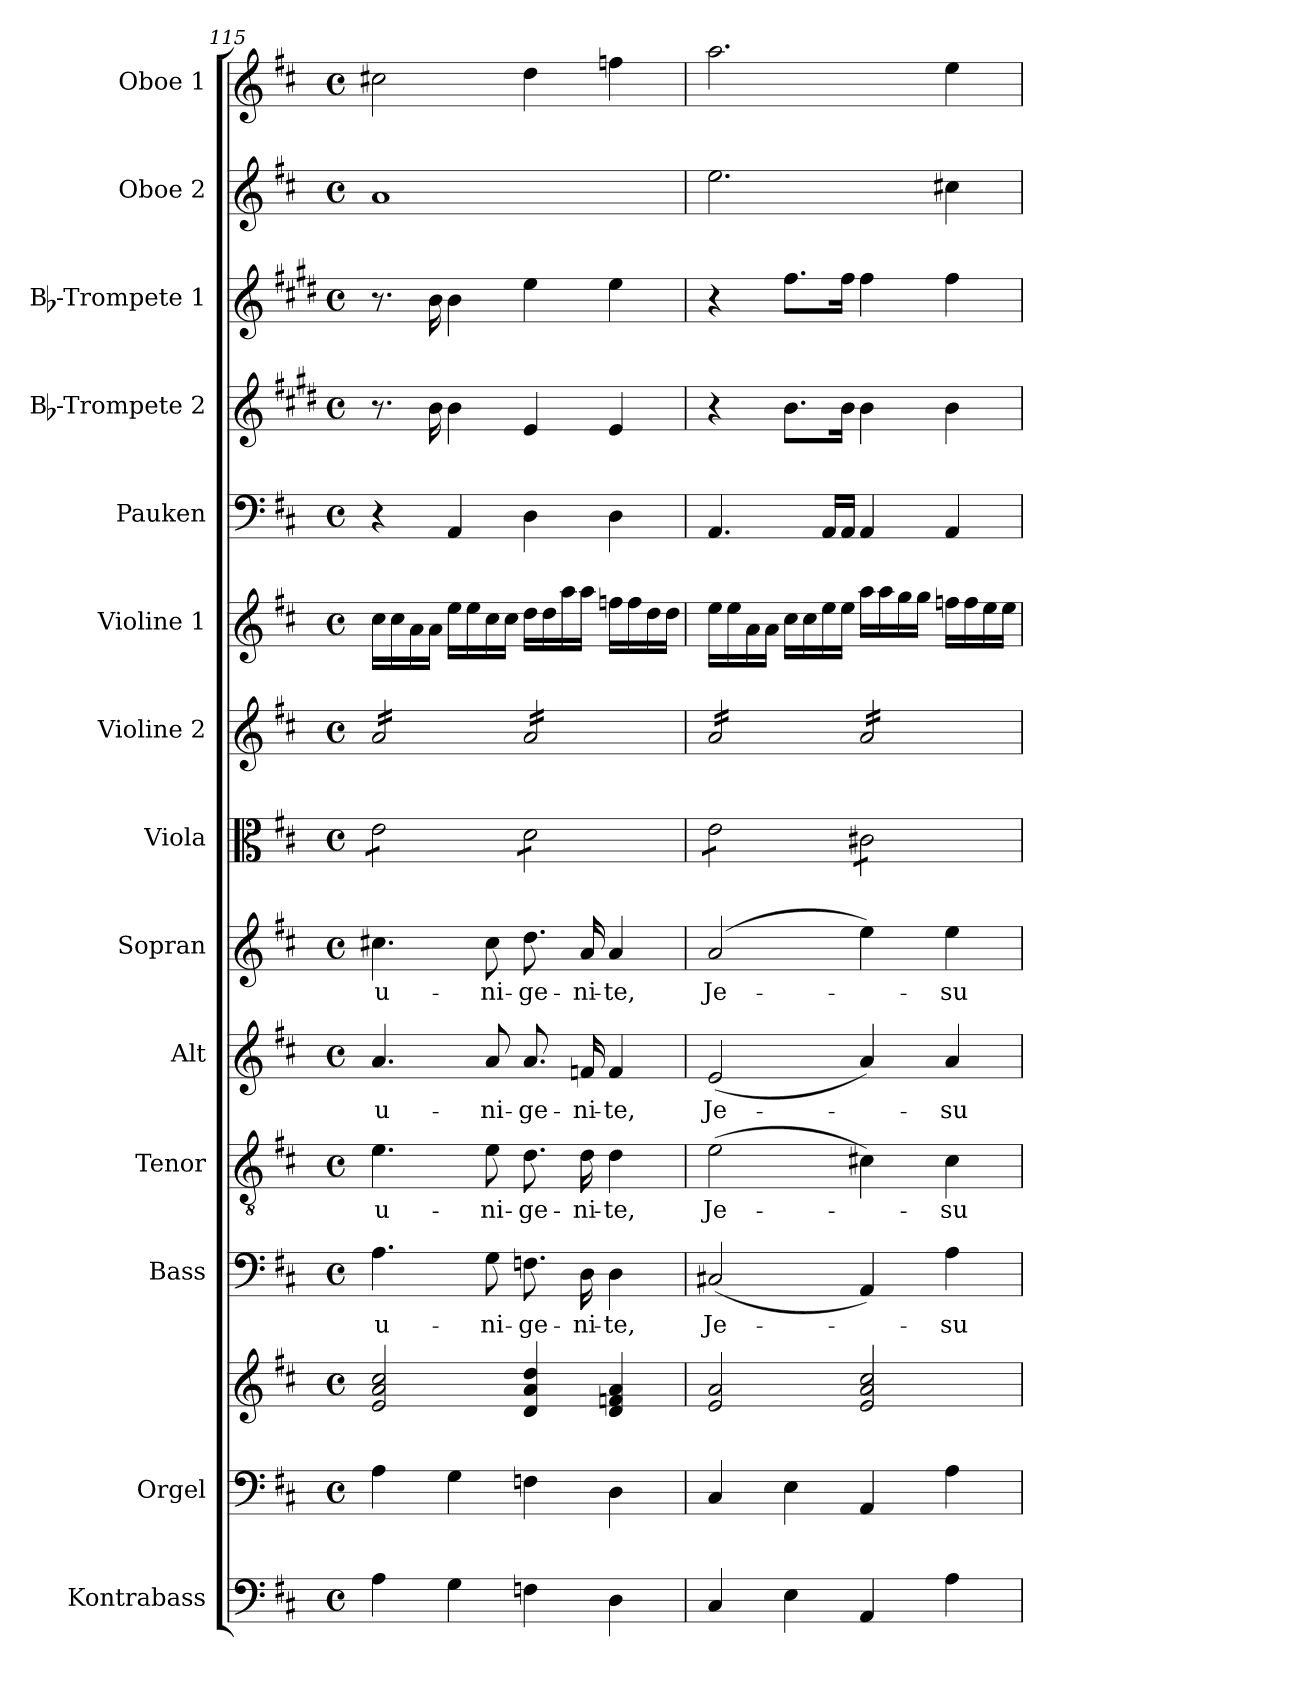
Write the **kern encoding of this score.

**kern	**kern	**kern	**kern	**text	**kern	**text	**kern	**text	**kern	**text	**kern	**kern	**kern	**kern	**kern	**kern	**kern	**kern
*part14	*part13	*part13	*part12	*part12	*part11	*part11	*part10	*part10	*part9	*part9	*part8	*part7	*part6	*part5	*part4	*part3	*part2	*part1
*staff15	*staff14	*staff13	*staff12	*staff12	*staff11	*staff11	*staff10	*staff10	*staff9	*staff9	*staff8	*staff7	*staff6	*staff5	*staff4	*staff3	*staff2	*staff1
*I"Kontrabass	*I"Orgel	*	*I"Bass	*	*I"Tenor	*	*I"Alt	*	*I"Sopran	*	*I"Viola	*I"Violine 2	*I"Violine 1	*I"Pauken	*I"Bb-Trompete 2	*I"Bb-Trompete 1	*I"Oboe 2	*I"Oboe 1
*I'Kb.	*I'Org.	*	*I'B.	*	*I'T.	*	*I'A.	*	*I'S.	*	*I'Vla.	*I'Vl. 2	*I'Vl. 1	*I'Pk.	*I'Bb Trp. 2	*I'Bb Trp. 1	*I'Ob. 2	*I'Ob. 1
*clefF4	*clefF4	*clefG2	*clefF4	*	*clefGv2	*	*clefG2	*	*clefG2	*	*clefC3	*clefG2	*clefG2	*clefF4	*clefG2	*clefG2	*clefG2	*clefG2
*ITrd7c12	*	*	*	*	*	*	*	*	*	*	*	*	*	*	*ITrd1c2	*ITrd1c2	*	*
*k[f#c#]	*k[f#c#]	*k[f#c#]	*k[f#c#]	*	*k[f#c#]	*	*k[f#c#]	*	*k[f#c#]	*	*k[f#c#]	*k[f#c#]	*k[f#c#]	*k[f#c#]	*k[f#c#]	*k[f#c#]	*k[f#c#]	*k[f#c#]
*D:	*D:	*D:	*D:	*	*D:	*	*D:	*	*D:	*	*D:	*D:	*D:	*D:	*D:	*D:	*D:	*D:
*M4/4	*M4/4	*M4/4	*M4/4	*	*M4/4	*	*M4/4	*	*M4/4	*	*M4/4	*M4/4	*M4/4	*M4/4	*M4/4	*M4/4	*M4/4	*M4/4
*met(c)	*met(c)	*met(c)	*met(c)	*	*met(c)	*	*met(c)	*	*met(c)	*	*met(c)	*met(c)	*met(c)	*met(c)	*met(c)	*met(c)	*met(c)	*met(c)
=115	=115	=115	=115	=115	=115	=115	=115	=115	=115	=115	=115	=115	=115	=115	=115	=115	=115	=115
!	!	!	!	!LO:LY:b	!	!LO:LY:b	!	!LO:LY:b	!	!LO:LY:b	!	!	!	!	!	!	!	!
*	*	*	*	*	*	*	*	*	*	*	*tremolo	*	*	*	*	*	*	*
*	*	*	*	*	*	*	*	*	*	*	*	*tremolo	*	*	*	*	*	*
4AA\	4A\	2e/ 2a/ 2cc#/	4.A\	u-	4.e\	u-	4.a/	u-	4.cc#X\	u-	8e\L	16a/LL	16cc#\LL	4r	8.r	8.r	1a	2cc#X\
.	.	.	.	.	.	.	.	.	.	.	.	16a/	16cc#\	.	.	.	.	.
.	.	.	.	.	.	.	.	.	.	.	8e\	16a/	16a\	.	.	.	.	.
.	.	.	.	.	.	.	.	.	.	.	.	16a/	16a\JJ	.	16a\	16a\	.	.
4GG\	4G\	.	.	.	.	.	.	.	.	.	8e\	16a/	16ee\LL	4AA/	4a\	4a\	.	.
.	.	.	.	.	.	.	.	.	.	.	.	16a/	16ee\	.	.	.	.	.
!	!	!	!	!LO:LY:b	!	!LO:LY:b	!	!LO:LY:b	!	!LO:LY:b	!	!	!	!	!	!	!	!
.	.	.	8G\	-ni-	8e\	-ni-	8a/	-ni-	8cc#\	-ni-	8e\J	16a/	16cc#\	.	.	.	.	.
.	.	.	.	.	.	.	.	.	.	.	.	16a/JJ	16cc#\JJ	.	.	.	.	.
!	!	!	!	!LO:LY:b	!	!LO:LY:b	!	!LO:LY:b	!	!LO:LY:b	!	!	!	!	!	!	!	!
4FFn\	4Fn\	4d/ 4a/ 4dd/	8.Fn\	-ge-	8.d\	-ge-	8.a/	-ge-	8.dd\	-ge-	8d\L	16a/LL	16dd\LL	4D\	4d/	4dd\	.	4dd\
.	.	.	.	.	.	.	.	.	.	.	.	16a/	16dd\	.	.	.	.	.
.	.	.	.	.	.	.	.	.	.	.	8d\	16a/	16aa\	.	.	.	.	.
!	!	!	!	!LO:LY:b	!	!LO:LY:b	!	!LO:LY:b	!	!LO:LY:b	!	!	!	!	!	!	!	!
.	.	.	16D\	-ni-	16d\	-ni-	16fn/	-ni-	16a/	-ni-	.	16a/	16aa\JJ	.	.	.	.	.
!	!	!	!	!LO:LY:b	!	!LO:LY:b	!	!LO:LY:b	!	!LO:LY:b	!	!	!	!	!	!	!	!
4DD\	4D\	4d/ 4fn/ 4a/	4D\	-te,	4d\	-te,	4f/	-te,	4a/	-te,	8d\	16a/	16ffn\LL	4D\	4d/	4dd\	.	4ffn\
.	.	.	.	.	.	.	.	.	.	.	.	16a/	16ff\	.	.	.	.	.
.	.	.	.	.	.	.	.	.	.	.	8d\J	16a/	16dd\	.	.	.	.	.
.	.	.	.	.	.	.	.	.	.	.	.	16a/JJ	16dd\JJ	.	.	.	.	.
=116	=116	=116	=116	=116	=116	=116	=116	=116	=116	=116	=116	=116	=116	=116	=116	=116	=116	=116
!	!	!	!	!LO:LY:b	!	!LO:LY:b	!	!LO:LY:b	!	!LO:LY:b	!	!	!	!	!	!	!	!
4CC#/	4C#/	2e/ 2a/	(<2C#X/	Je-	(>2e\	Je-	(<2e/	Je-	(2a/	Je-	8e\L	16a/LL	16ee\LL	4.AA/	4r	4r	2.ee\	2.aa\
.	.	.	.	.	.	.	.	.	.	.	.	16a/	16ee\	.	.	.	.	.
.	.	.	.	.	.	.	.	.	.	.	8e\	16a/	16a\	.	.	.	.	.
.	.	.	.	.	.	.	.	.	.	.	.	16a/	16a\JJ	.	.	.	.	.
4EE\	4E\	.	.	.	.	.	.	.	.	.	8e\	16a/	16cc#\LL	.	8.a\L	8.ee\L	.	.
.	.	.	.	.	.	.	.	.	.	.	.	16a/	16cc#\	.	.	.	.	.
.	.	.	.	.	.	.	.	.	.	.	8e\J	16a/	16ee\	16AA/LL	.	.	.	.
.	.	.	.	.	.	.	.	.	.	.	.	16a/JJ	16ee\JJ	16AA/JJ	16a\Jk	16ee\Jk	.	.
4AAA/	4AA/	2e/ 2a/ 2cc#/	4AA/)	.	4c#X\)	.	4a/)	.	4ee\)	.	8c#X\L	16a/LL	16aa\LL	4AA/	4a\	4ee\	.	.
.	.	.	.	.	.	.	.	.	.	.	.	16a/	16aa\	.	.	.	.	.
.	.	.	.	.	.	.	.	.	.	.	8c#X\	16a/	16gg\	.	.	.	.	.
.	.	.	.	.	.	.	.	.	.	.	.	16a/	16gg\JJ	.	.	.	.	.
!	!	!	!	!LO:LY:b	!	!LO:LY:b	!	!LO:LY:b	!	!LO:LY:b	!	!	!	!	!	!	!	!
4AA\	4A\	.	4A\	-su	4c#\	-su	4a/	-su	4ee\	-su	8c#X\	16a/	16ffn\LL	4AA/	4a\	4ee\	4cc#X\	4ee\
.	.	.	.	.	.	.	.	.	.	.	.	16a/	16ff\	.	.	.	.	.
.	.	.	.	.	.	.	.	.	.	.	8c#X\J	16a/	16ee\	.	.	.	.	.
*	*	*	*	*	*	*	*	*	*	*	*Xtremolo	*	*	*	*	*	*	*
.	.	.	.	.	.	.	.	.	.	.	.	16a/JJ	16ee\JJ	.	.	.	.	.
*	*	*	*	*	*	*	*	*	*	*	*	*Xtremolo	*	*	*	*	*	*
=	=	=	=	=	=	=	=	=	=	=	=	=	=	=	=	=	=	=
*-	*-	*-	*-	*-	*-	*-	*-	*-	*-	*-	*-	*-	*-	*-	*-	*-	*-	*-
